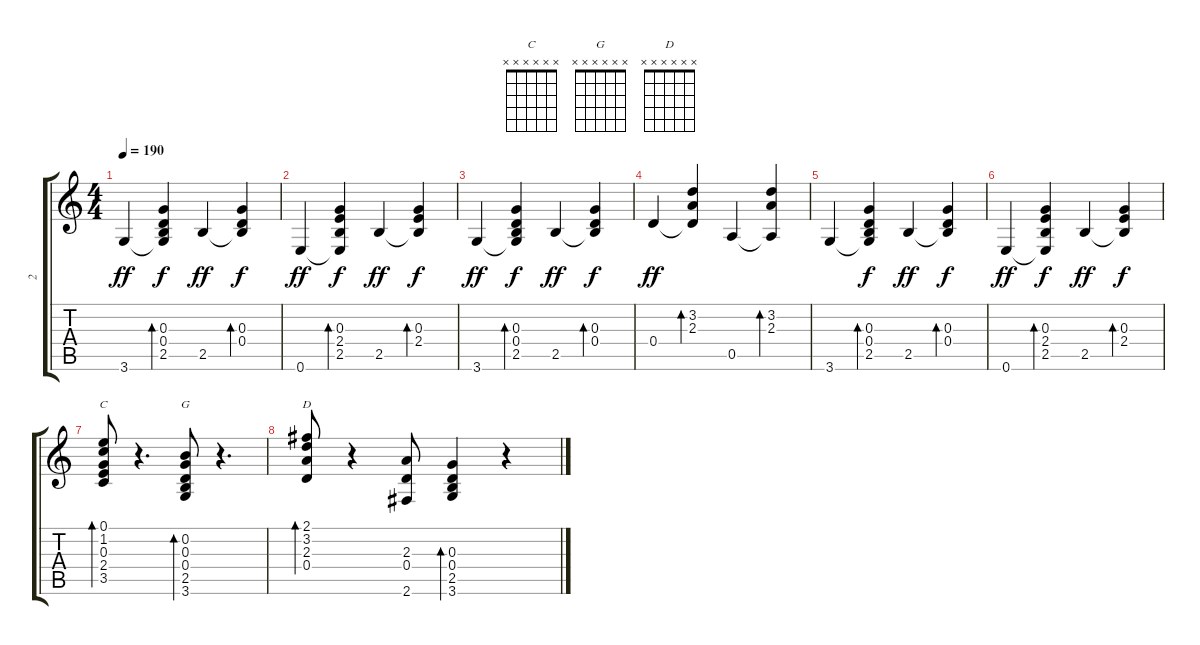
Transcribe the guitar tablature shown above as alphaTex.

\track ("2" "2") {instrument acousticguitarsteel}
\staff {score tabs}
\tuning (E4 B3 G3 D3 A2 E2) {hide}
\chord ("C" x x x x x x)
\chord ("G" x x x x x x)
\chord ("D" x x x x x x)
\ts (4 4)
\section ("" "")
\tempo 190
\clef g2
\ks c
3.6.4{dy ff} (0.3 0.4 2.5 3.6{t}).4{bd 120 dy f} 2.5.4{dy ff} (0.3 0.4 2.5{t}).4{bd 120 dy f} |
0.6.4{dy ff} (0.3 2.4 2.5 0.6{t}).4{bd 120 dy f} 2.5.4{dy ff} (0.3 2.4 2.5{t}).4{bd 120 dy f} |
3.6.4{dy ff} (0.3 0.4 2.5 3.6{t}).4{bd 120 dy f} 2.5.4{dy ff} (0.3 0.4 2.5{t}).4{bd 120 dy f} |
0.4.4{dy ff} (3.2 2.3 0.4{t}).4{bd 120} 0.5.4 (3.2 2.3 0.5{t}).4{bd 120} |
3.6.4 (0.3 0.4 2.5 3.6{t}).4{bd 120 dy f} 2.5.4{dy ff} (0.3 0.4 2.5{t}).4{bd 120 dy f} |
0.6.4{dy ff} (0.3 2.4 2.5 0.6{t}).4{bd 120 dy f} 2.5.4{dy ff} (0.3 2.4 2.5{t}).4{bd 120 dy f} |
(0.1 1.2 0.3 2.4 3.5).8{bd 120 ch "C"} r.4{d} (0.2 0.3 0.4 2.5 3.6).8{bd 120 ch "G"} r.4{d} |
(2.1 3.2 2.3 0.4).8{bd 480 ch "D"} r.4 (2.3 0.4 2.6).8 (0.3 0.4 2.5 3.6).4{bd 120} r.4
